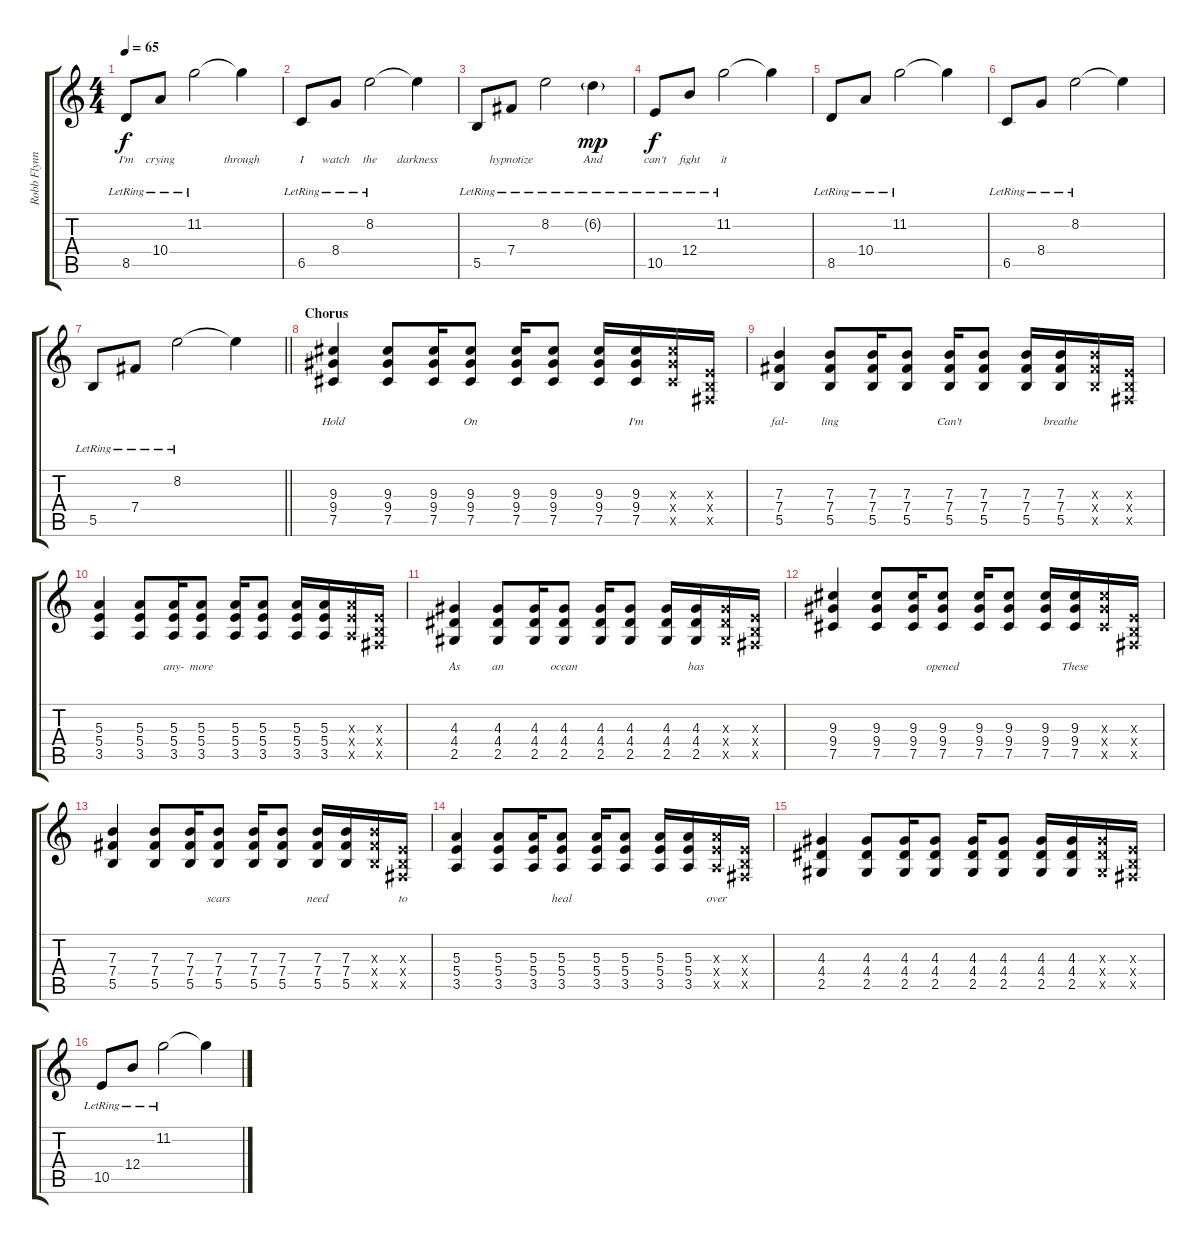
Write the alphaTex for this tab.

\track ("Robb Flynn" "Robb Flynn") {instrument electricguitarclean}
\staff {score tabs}
\tuning (Db4 Ab3 E3 B2 Gb2 B1) {hide}
\ts (4 4)
\tempo 65
\clef g2
\ks c
8.5{lr}.8{lyrics (0 "I'm") lyrics (1 "") lyrics (2 "") lyrics (3 "") lyrics (4 "") dy f} 10.4{lr}.8{lyrics (0 "crying") lyrics (1 "") lyrics (2 "") lyrics (3 "") lyrics (4 "")} 11.2{lr}.2{lyrics (0 "") lyrics (1 "") lyrics (2 "") lyrics (3 "") lyrics (4 "")} 11.2{t}.4{lyrics (0 "through") lyrics (1 "") lyrics (2 "") lyrics (3 "") lyrics (4 "")} |
6.5{lr}.8{lyrics (0 "I") lyrics (1 "") lyrics (2 "") lyrics (3 "") lyrics (4 "")} 8.4{lr}.8{lyrics (0 "watch") lyrics (1 "") lyrics (2 "") lyrics (3 "") lyrics (4 "")} 8.2{lr}.2{lyrics (0 "the") lyrics (1 "") lyrics (2 "") lyrics (3 "") lyrics (4 "")} 8.2{t}.4{lyrics (0 "darkness") lyrics (1 "") lyrics (2 "") lyrics (3 "") lyrics (4 "")} |
5.5{lr}.8{lyrics (0 "") lyrics (1 "") lyrics (2 "") lyrics (3 "") lyrics (4 "")} 7.4{lr}.8{lyrics (0 "hypnotize") lyrics (1 "") lyrics (2 "") lyrics (3 "") lyrics (4 "")} 8.2{lr}.2{lyrics (0 "") lyrics (1 "") lyrics (2 "") lyrics (3 "") lyrics (4 "")} 6.2{g lr}.4{lyrics (0 "And") lyrics (1 "") lyrics (2 "") lyrics (3 "") lyrics (4 "") dy mp} |
10.5{lr}.8{lyrics (0 "can't") lyrics (1 "") lyrics (2 "") lyrics (3 "") lyrics (4 "") dy f} 12.4{lr}.8{lyrics (0 "fight") lyrics (1 "") lyrics (2 "") lyrics (3 "") lyrics (4 "")} 11.2{lr}.2{lyrics (0 "it") lyrics (1 "") lyrics (2 "") lyrics (3 "") lyrics (4 "")} 11.2{t}.4 |
8.5{lr}.8 10.4{lr}.8 11.2{lr}.2 11.2{t}.4 |
6.5{lr}.8 8.4{lr}.8 8.2{lr}.2 8.2{t}.4 |
\barLineRight lightlight
5.5{lr}.8 7.4{lr}.8 8.2{lr}.2 8.2{t}.4 |
\section ("" "Chorus")
(9.3 9.4 7.5).4{lyrics (0 "") lyrics (1 "Hold") lyrics (2 "") lyrics (3 "") lyrics (4 "")} (9.3 9.4 7.5).8{lyrics (0 "") lyrics (1 "") lyrics (2 "") lyrics (3 "") lyrics (4 "")} (9.3 9.4 7.5).16{lyrics (0 "") lyrics (1 "") lyrics (2 "") lyrics (3 "") lyrics (4 "")} (9.3 9.4 7.5).8{lyrics (0 "") lyrics (1 "On") lyrics (2 "") lyrics (3 "") lyrics (4 "")} (9.3 9.4 7.5).16{lyrics (0 "") lyrics (1 "") lyrics (2 "") lyrics (3 "") lyrics (4 "")} (9.3 9.4 7.5).8{lyrics (0 "") lyrics (1 "") lyrics (2 "") lyrics (3 "") lyrics (4 "")} (9.3 9.4 7.5).16{lyrics (0 "") lyrics (1 "") lyrics (2 "") lyrics (3 "") lyrics (4 "")} (9.3 9.4 7.5).16{lyrics (0 "") lyrics (1 "I'm") lyrics (2 "") lyrics (3 "") lyrics (4 "")} (9.3{x} 9.4{x} 7.5{x}).16{lyrics (0 "") lyrics (1 "") lyrics (2 "") lyrics (3 "") lyrics (4 "")} (0.3{x} 0.4{x} 0.5{x}).16{lyrics (0 "") lyrics (1 "") lyrics (2 "") lyrics (3 "") lyrics (4 "")} |
(7.3 7.4 5.5).4{lyrics (0 "") lyrics (1 "fal-") lyrics (2 "") lyrics (3 "") lyrics (4 "")} (7.3 7.4 5.5).8{lyrics (0 "") lyrics (1 "ling") lyrics (2 "") lyrics (3 "") lyrics (4 "")} (7.3 7.4 5.5).16{lyrics (0 "") lyrics (1 "") lyrics (2 "") lyrics (3 "") lyrics (4 "")} (7.3 7.4 5.5).8{lyrics (0 "") lyrics (1 "") lyrics (2 "") lyrics (3 "") lyrics (4 "")} (7.3 7.4 5.5).16{lyrics (0 "") lyrics (1 "Can't") lyrics (2 "") lyrics (3 "") lyrics (4 "")} (7.3 7.4 5.5).8{lyrics (0 "") lyrics (1 "") lyrics (2 "") lyrics (3 "") lyrics (4 "")} (7.3 7.4 5.5).16{lyrics (0 "") lyrics (1 "") lyrics (2 "") lyrics (3 "") lyrics (4 "")} (7.3 7.4 5.5).16{lyrics (0 "") lyrics (1 "breathe") lyrics (2 "") lyrics (3 "") lyrics (4 "")} (7.3{x} 7.4{x} 5.5{x}).16{lyrics (0 "") lyrics (1 "") lyrics (2 "") lyrics (3 "") lyrics (4 "")} (0.3{x} 0.4{x} 0.5{x}).16{lyrics (0 "") lyrics (1 "") lyrics (2 "") lyrics (3 "") lyrics (4 "")} |
(5.3 5.4 3.5).4{lyrics (0 "") lyrics (1 "") lyrics (2 "") lyrics (3 "") lyrics (4 "")} (5.3 5.4 3.5).8{lyrics (0 "") lyrics (1 "") lyrics (2 "") lyrics (3 "") lyrics (4 "")} (5.3 5.4 3.5).16{lyrics (0 "") lyrics (1 "any-") lyrics (2 "") lyrics (3 "") lyrics (4 "")} (5.3 5.4 3.5).8{lyrics (0 "") lyrics (1 "more") lyrics (2 "") lyrics (3 "") lyrics (4 "")} (5.3 5.4 3.5).16{lyrics (0 "") lyrics (1 "") lyrics (2 "") lyrics (3 "") lyrics (4 "")} (5.3 5.4 3.5).8{lyrics (0 "") lyrics (1 "") lyrics (2 "") lyrics (3 "") lyrics (4 "")} (5.3 5.4 3.5).16{lyrics (0 "") lyrics (1 "") lyrics (2 "") lyrics (3 "") lyrics (4 "")} (5.3 5.4 3.5).16{lyrics (0 "") lyrics (1 "") lyrics (2 "") lyrics (3 "") lyrics (4 "")} (5.3{x} 5.4{x} 3.5{x}).16{lyrics (0 "") lyrics (1 "") lyrics (2 "") lyrics (3 "") lyrics (4 "")} (0.3{x} 0.4{x} 0.5{x}).16{lyrics (0 "") lyrics (1 "") lyrics (2 "") lyrics (3 "") lyrics (4 "")} |
(4.3 4.4 2.5).4{lyrics (0 "") lyrics (1 "As") lyrics (2 "") lyrics (3 "") lyrics (4 "")} (4.3 4.4 2.5).8{lyrics (0 "") lyrics (1 "an") lyrics (2 "") lyrics (3 "") lyrics (4 "")} (4.3 4.4 2.5).16{lyrics (0 "") lyrics (1 "") lyrics (2 "") lyrics (3 "") lyrics (4 "")} (4.3 4.4 2.5).8{lyrics (0 "") lyrics (1 "ocean") lyrics (2 "") lyrics (3 "") lyrics (4 "")} (4.3 4.4 2.5).16{lyrics (0 "") lyrics (1 "") lyrics (2 "") lyrics (3 "") lyrics (4 "")} (4.3 4.4 2.5).8{lyrics (0 "") lyrics (1 "") lyrics (2 "") lyrics (3 "") lyrics (4 "")} (4.3 4.4 2.5).16{lyrics (0 "") lyrics (1 "") lyrics (2 "") lyrics (3 "") lyrics (4 "")} (4.3 4.4 2.5).16{lyrics (0 "") lyrics (1 "has") lyrics (2 "") lyrics (3 "") lyrics (4 "")} (4.3{x} 4.4{x} 2.5{x}).16{lyrics (0 "") lyrics (1 "") lyrics (2 "") lyrics (3 "") lyrics (4 "")} (0.3{x} 0.4{x} 0.5{x}).16{lyrics (0 "") lyrics (1 "") lyrics (2 "") lyrics (3 "") lyrics (4 "")} |
(9.3 9.4 7.5).4{lyrics (0 "") lyrics (1 "") lyrics (2 "") lyrics (3 "") lyrics (4 "")} (9.3 9.4 7.5).8{lyrics (0 "") lyrics (1 "") lyrics (2 "") lyrics (3 "") lyrics (4 "")} (9.3 9.4 7.5).16{lyrics (0 "") lyrics (1 "") lyrics (2 "") lyrics (3 "") lyrics (4 "")} (9.3 9.4 7.5).8{lyrics (0 "") lyrics (1 "opened") lyrics (2 "") lyrics (3 "") lyrics (4 "")} (9.3 9.4 7.5).16{lyrics (0 "") lyrics (1 "") lyrics (2 "") lyrics (3 "") lyrics (4 "")} (9.3 9.4 7.5).8{lyrics (0 "") lyrics (1 "") lyrics (2 "") lyrics (3 "") lyrics (4 "")} (9.3 9.4 7.5).16{lyrics (0 "") lyrics (1 "") lyrics (2 "") lyrics (3 "") lyrics (4 "")} (9.3 9.4 7.5).16{lyrics (0 "") lyrics (1 "These") lyrics (2 "") lyrics (3 "") lyrics (4 "")} (9.3{x} 9.4{x} 7.5{x}).16{lyrics (0 "") lyrics (1 "") lyrics (2 "") lyrics (3 "") lyrics (4 "")} (0.3{x} 0.4{x} 0.5{x}).16{lyrics (0 "") lyrics (1 "") lyrics (2 "") lyrics (3 "") lyrics (4 "")} |
(7.3 7.4 5.5).4{lyrics (0 "") lyrics (1 "") lyrics (2 "") lyrics (3 "") lyrics (4 "")} (7.3 7.4 5.5).8{lyrics (0 "") lyrics (1 "") lyrics (2 "") lyrics (3 "") lyrics (4 "")} (7.3 7.4 5.5).16{lyrics (0 "") lyrics (1 "") lyrics (2 "") lyrics (3 "") lyrics (4 "")} (7.3 7.4 5.5).8{lyrics (0 "") lyrics (1 "scars") lyrics (2 "") lyrics (3 "") lyrics (4 "")} (7.3 7.4 5.5).16{lyrics (0 "") lyrics (1 "") lyrics (2 "") lyrics (3 "") lyrics (4 "")} (7.3 7.4 5.5).8{lyrics (0 "") lyrics (1 "") lyrics (2 "") lyrics (3 "") lyrics (4 "")} (7.3 7.4 5.5).16{lyrics (0 "") lyrics (1 "need") lyrics (2 "") lyrics (3 "") lyrics (4 "")} (7.3 7.4 5.5).16{lyrics (0 "") lyrics (1 "") lyrics (2 "") lyrics (3 "") lyrics (4 "")} (7.3{x} 7.4{x} 5.5{x}).16{lyrics (0 "") lyrics (1 "") lyrics (2 "") lyrics (3 "") lyrics (4 "")} (0.3{x} 0.4{x} 0.5{x}).16{lyrics (0 "") lyrics (1 "to") lyrics (2 "") lyrics (3 "") lyrics (4 "")} |
(5.3 5.4 3.5).4{lyrics (0 "") lyrics (1 "") lyrics (2 "") lyrics (3 "") lyrics (4 "")} (5.3 5.4 3.5).8{lyrics (0 "") lyrics (1 "") lyrics (2 "") lyrics (3 "") lyrics (4 "")} (5.3 5.4 3.5).16{lyrics (0 "") lyrics (1 "") lyrics (2 "") lyrics (3 "") lyrics (4 "")} (5.3 5.4 3.5).8{lyrics (0 "") lyrics (1 "heal") lyrics (2 "") lyrics (3 "") lyrics (4 "")} (5.3 5.4 3.5).16{lyrics (0 "") lyrics (1 "") lyrics (2 "") lyrics (3 "") lyrics (4 "")} (5.3 5.4 3.5).8{lyrics (0 "") lyrics (1 "") lyrics (2 "") lyrics (3 "") lyrics (4 "")} (5.3 5.4 3.5).16{lyrics (0 "") lyrics (1 "") lyrics (2 "") lyrics (3 "") lyrics (4 "")} (5.3 5.4 3.5).16{lyrics (0 "") lyrics (1 "") lyrics (2 "") lyrics (3 "") lyrics (4 "")} (5.3{x} 5.4{x} 3.5{x}).16{lyrics (0 "") lyrics (1 "over") lyrics (2 "") lyrics (3 "") lyrics (4 "")} (0.3{x} 0.4{x} 0.5{x}).16 |
(4.3 4.4 2.5).4 (4.3 4.4 2.5).8 (4.3 4.4 2.5).16 (4.3 4.4 2.5).8 (4.3 4.4 2.5).16 (4.3 4.4 2.5).8 (4.3 4.4 2.5).16 (4.3 4.4 2.5).16 (4.3{x} 4.4{x} 2.5{x}).16 (0.3{x} 0.4{x} 0.5{x}).16 |
10.5{lr}.8 12.4{lr}.8 11.2{lr}.2 11.2{t}.4
